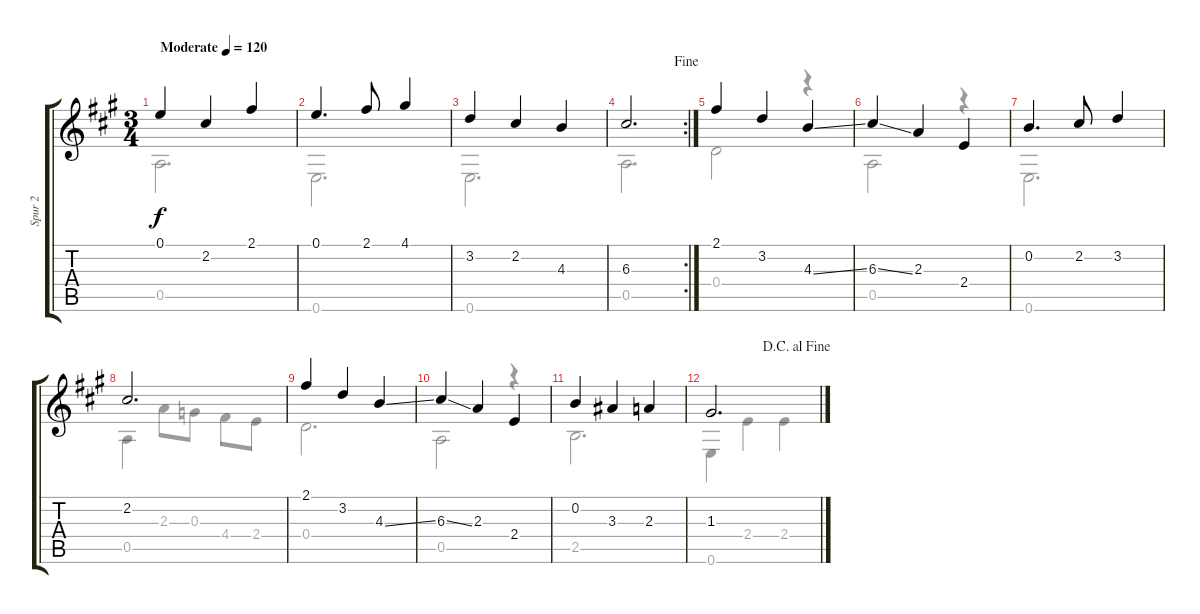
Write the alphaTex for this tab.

\track ("Spur 2" "Spur 2") {instrument acousticguitarsteel}
\staff {score tabs}
\tuning (E4 B3 G3 D3 A2 E2) {hide}
\voice
\ts (3 4)
\tempo (120 "Moderate")
\clef g2
\ks a
0.1.4{dy f instrument acousticguitarsteel} 2.2.4 2.1.4 |
0.1.4{d} 2.1.8 4.1.4 |
3.2.4 2.2.4 4.3.4 |
\rc 2
\jump fine
6.3.2{d} |
2.1.4 3.2.4 4.3{ss}.4 |
6.3{ss}.4 2.3.4 2.4.4 |
0.2.4{d} 2.2.8 3.2.4 |
2.2.2{d} |
2.1.4 3.2.4 4.3{ss}.4 |
6.3{ss}.4 2.3.4 2.4.4 |
0.2.4 3.3.4 2.3.4 |
\jump dacapoalfine
1.3.2{d}
\voice
\clef g2
\ottava regular
\simile none
\ks a
0.5.2{d dy f} |
0.6.2{d} |
0.6.2{d} |
0.5.2{d} |
0.4.2 r.4 |
0.5.2 r.4 |
0.6.2{d} |
0.5.4 2.3.8 0.3.8 4.4.8 2.4.8 |
0.4.2{d} |
0.5.2 r.4 |
2.5.2{d} |
0.6.4 2.4.4 2.4.4
